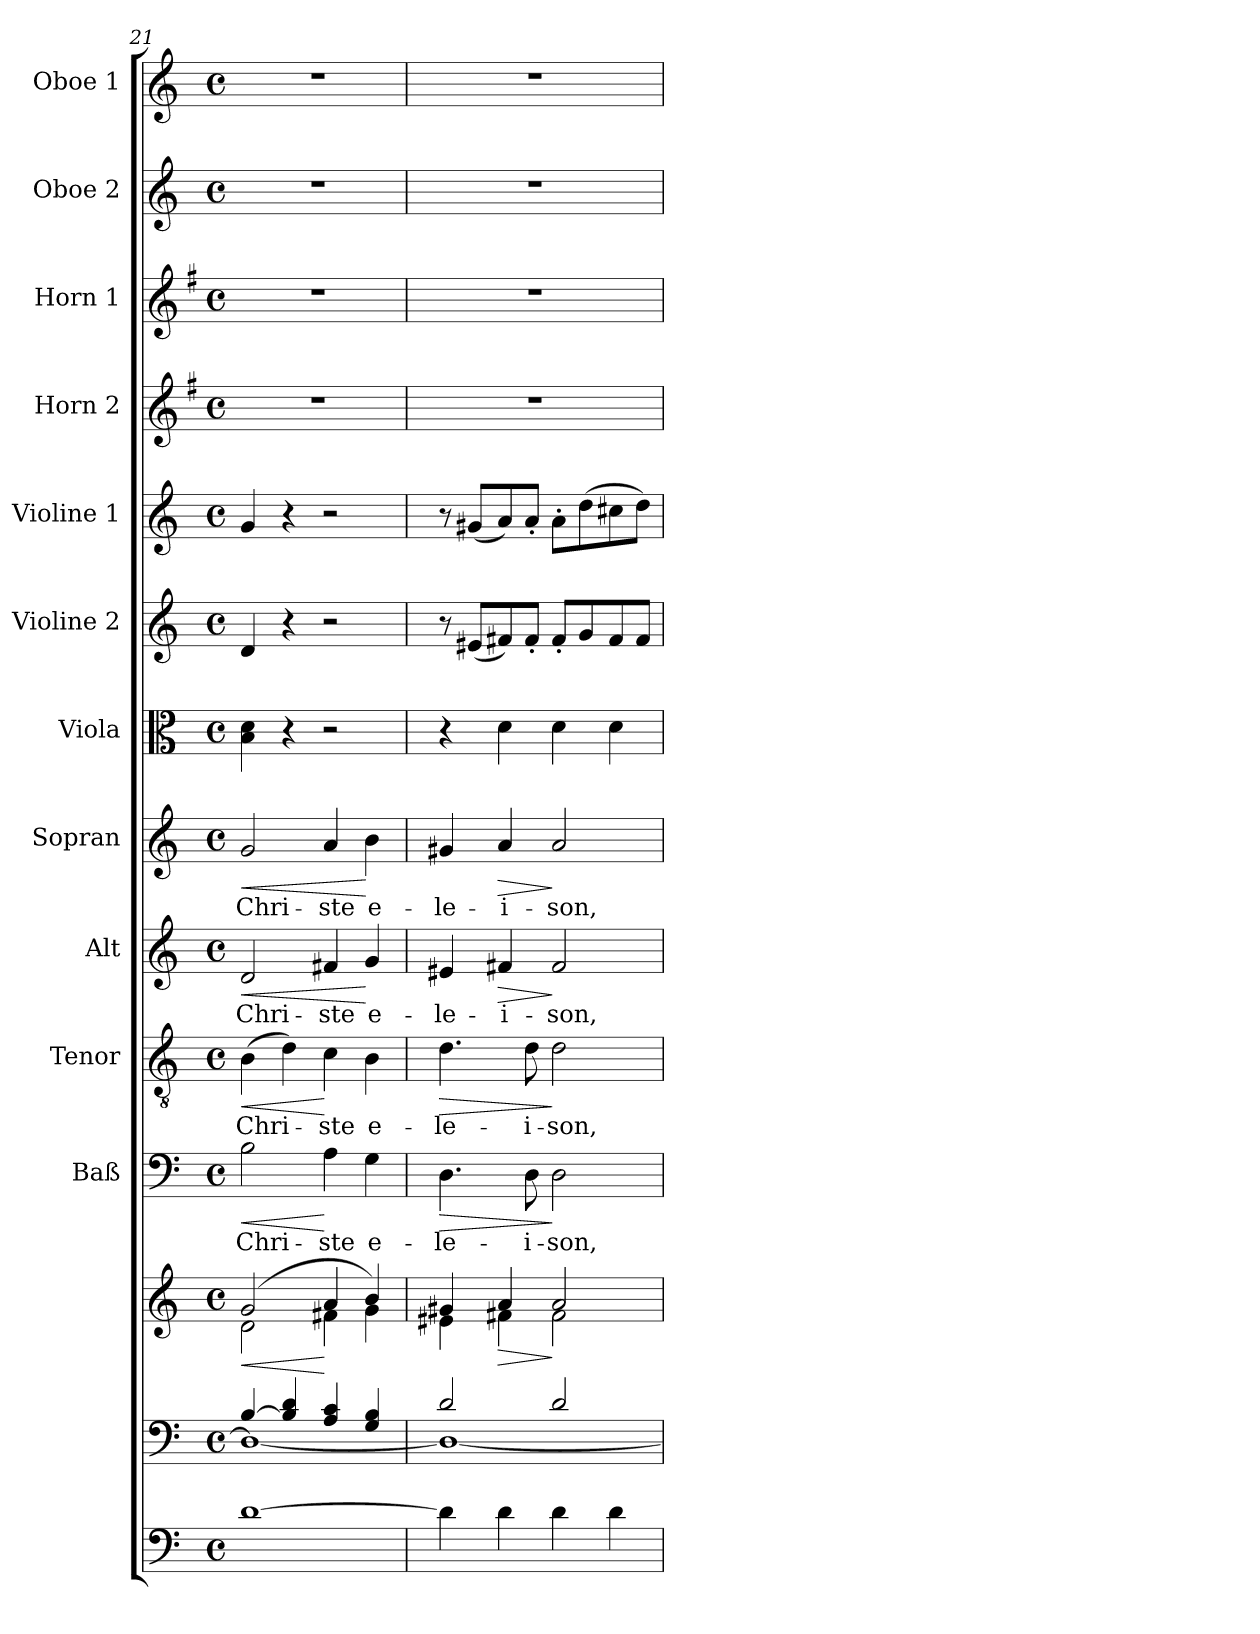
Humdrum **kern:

**kern	**kern	**kern	**dynam	**kern	**text	**dynam	**kern	**text	**dynam	**kern	**text	**dynam	**kern	**text	**dynam	**kern	**kern	**kern	**kern	**kern	**kern	**kern
*part13	*part12	*part12	*part12	*part11	*part11	*part11	*part10	*part10	*part10	*part9	*part9	*part9	*part8	*part8	*part8	*part7	*part6	*part5	*part4	*part3	*part2	*part1
*staff14	*staff13	*staff12	*staff12/13	*staff11	*staff11	*staff11	*staff10	*staff10	*staff10	*staff9	*staff9	*staff9	*staff8	*staff8	*staff8	*staff7	*staff6	*staff5	*staff4	*staff3	*staff2	*staff1
*	*	*	*	*I"Baß	*	*	*I"Tenor	*	*	*I"Alt	*	*	*I"Sopran	*	*	*I"Viola	*I"Violine 2	*I"Violine 1	*I"Horn 2	*I"Horn 1	*I"Oboe 2	*I"Oboe 1
*	*	*	*	*I'Baß	*	*	*I'Ten	*	*	*I'Alt	*	*	*I'Sop	*	*	*I'Vla.	*I'Vln. 2	*I'Vln. 1	*I'Hrn. 2	*I'Hrn. 1	*I'Ob. 2	*I'Ob. 1
*clefF4	*clefF4	*clefG2	*	*clefF4	*	*	*clefGv2	*	*	*clefG2	*	*	*clefG2	*	*	*clefC3	*clefG2	*clefG2	*clefG2	*clefG2	*clefG2	*clefG2
*ITrd7c12	*	*	*	*	*	*	*	*	*	*	*	*	*	*	*	*	*	*	*ITrd4c7	*ITrd4c7	*	*
*k[]	*k[]	*k[]	*	*k[]	*	*	*k[]	*	*	*k[]	*	*	*k[]	*	*	*k[]	*k[]	*k[]	*k[]	*k[]	*k[]	*k[]
*C:	*C:	*C:	*	*C:	*	*	*C:	*	*	*C:	*	*	*C:	*	*	*C:	*C:	*C:	*C:	*C:	*C:	*C:
*M4/4	*M4/4	*M4/4	*	*M4/4	*	*	*M4/4	*	*	*M4/4	*	*	*M4/4	*	*	*M4/4	*M4/4	*M4/4	*M4/4	*M4/4	*M4/4	*M4/4
*met(c)	*met(c)	*met(c)	*	*met(c)	*	*	*met(c)	*	*	*met(c)	*	*	*met(c)	*	*	*met(c)	*met(c)	*met(c)	*met(c)	*met(c)	*met(c)	*met(c)
=21	=21	=21	=21	=21	=21	=21	=21	=21	=21	=21	=21	=21	=21	=21	=21	=21	=21	=21	=21	=21	=21	=21
*	*^	*	*	*	*	*	*	*	*	*	*	*	*	*	*	*	*	*	*	*	*	*
!	!	!	!	!LO:HP:b	!	!LO:LY:b	!LO:HP:b	!	!LO:LY:b	!LO:HP:b	!	!LO:LY:b	!LO:HP:b	!	!LO:LY:b	!LO:HP:b	!	!	!	!	!	!	!
*	*	*	*^	*	*	*	*	*	*	*	*	*	*	*	*	*	*	*	*	*	*	*	*
[1D	[>4B/	1D_	(2g/	2d\	<	2B\	Chri-	<	(>4B\	Chri-	<	2d/	Chri-	<	2g/	Chri-	<	4B\ 4d\	4d/	4g/	1r	1r	1r	1r
.	4B/] 4d/	.	.	.	.	.	.	.	4d\)	.	.	.	.	.	.	.	.	4r	4r	4r	.	.	.	.
!	!	!	!	!	!	!	!LO:LY:b	!	!	!LO:LY:b	!	!	!LO:LY:b	!	!	!LO:LY:b	!	!	!	!	!	!	!	!
.	4A/ 4c/	.	4a/	4f#X\	[	4A\	-ste	[	4c\	-ste	[	4f#X/	-ste	.	4a/	-ste	.	2r	2r	2r	.	.	.	.
!	!	!	!	!	!	!	!LO:LY:b	!	!	!LO:LY:b	!	!	!LO:LY:b	!	!	!LO:LY:b	!	!	!	!	!	!	!	!
.	4G/ 4B/	.	4b/)	4g\	.	4G\	e-	.	4B\	e-	.	4g/	e-	[	4b\	e-	[	.	.	.	.	.	.	.
=22	=22	=22	=22	=22	=22	=22	=22	=22	=22	=22	=22	=22	=22	=22	=22	=22	=22	=22	=22	=22	=22	=22	=22	=22
!	!	!	!	!	!	!	!LO:LY:b	!LO:HP:b	!	!LO:LY:b	!LO:HP:b	!	!LO:LY:b	!	!	!LO:LY:b	!	!	!	!	!	!	!	!
4D\]	2d/	1D_	4g#X/	4e#X\	.	4.D\	-le-	>	4.d\	-le-	>	4e#X/	-le-	.	4g#X/	-le-	.	4r	8r	8r	1r	1r	1r	1r
.	.	.	.	.	.	.	.	.	.	.	.	.	.	.	.	.	.	.	(<8e#X/L	(<8g#X/L	.	.	.	.
!	!	!	!	!	!LO:HP:b	!	!	!	!	!	!	!	!LO:LY:b	!LO:HP:b	!	!LO:LY:b	!LO:HP:b	!	!	!	!	!	!	!
4D\	.	.	4a/	4f#X\	>	.	.	.	.	.	.	4f#X/	-i-	>	4a/	-i-	>	4d\	8f#X/)	8a/)	.	.	.	.
!	!	!	!	!	!	!	!LO:LY:b	!	!	!LO:LY:b	!	!	!	!	!	!	!	!	!	!	!	!	!	!
.	.	.	.	.	.	8D\	-i-	.	8d\	-i-	.	.	.	.	.	.	.	.	8f#'</J	8a'</J	.	.	.	.
!	!	!	!	!	!	!	!LO:LY:b	!	!	!LO:LY:b	!	!	!LO:LY:b	!	!	!LO:LY:b	!	!	!	!	!	!	!	!
4D\	2d/	.	2a/	2f#\	]	2D\	-son,	]	2d\	-son,	]	2f#/	-son,	]	2a/	-son,	]	4d\	8f#'</L	8a'>\L	.	.	.	.
.	.	.	.	.	.	.	.	.	.	.	.	.	.	.	.	.	.	.	8g/	(>8dd\	.	.	.	.
4D\	.	.	.	.	.	.	.	.	.	.	.	.	.	.	.	.	.	4d\	8f#/	8cc#X\	.	.	.	.
.	.	.	.	.	.	.	.	.	.	.	.	.	.	.	.	.	.	.	8f#/J	8dd\J)	.	.	.	.
*	*v	*v	*	*	*	*	*	*	*	*	*	*	*	*	*	*	*	*	*	*	*	*	*	*
*	*	*v	*v	*	*	*	*	*	*	*	*	*	*	*	*	*	*	*	*	*	*	*	*
=	=	=	=	=	=	=	=	=	=	=	=	=	=	=	=	=	=	=	=	=	=	=
*-	*-	*-	*-	*-	*-	*-	*-	*-	*-	*-	*-	*-	*-	*-	*-	*-	*-	*-	*-	*-	*-	*-
